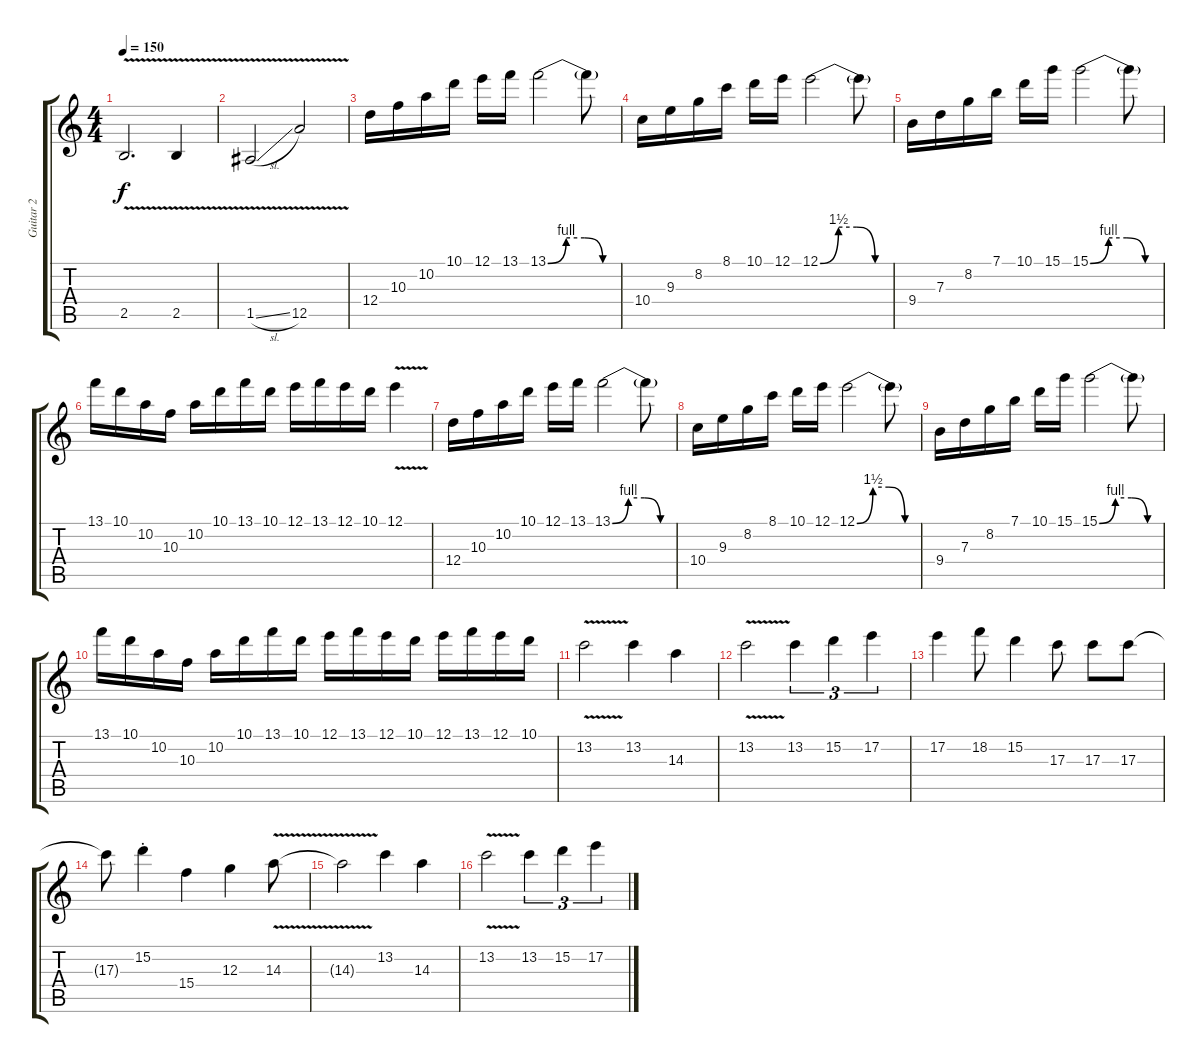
\track ("Guitar 2" "Guitar 2") {instrument distortionguitar}
\staff {score tabs}
\tuning (E4 B3 G3 D3 A2 D2) {hide}
\ts (4 4)
\tempo 150
\clef g2
\ks c
2.5{v}.2{d dy f} 2.5{v}.4 |
1.5{v sl}.2 12.5{v}.2 |
12.4.16{balance 8} 10.3.16 10.2.16 10.1.16 12.1.16 13.1.16 13.1{be (custom 0 0 15 4 30 4 45 0 60 0)}.2 13.1{t}.8 |
10.4.16 9.3.16 8.2.16 8.1.16 10.1.16 12.1.16 12.1{be (custom 0 0 15 6 30 6 45 0 60 0)}.2 12.1{t}.8 |
9.4.16 7.3.16 8.2.16 7.1.16 10.1.16 15.1.16 15.1{be (custom 0 0 15 4 30 4 45 0 60 0)}.2 15.1{t}.8 |
13.1.16 10.1.16 10.2.16 10.3.16 10.2.16 10.1.16 13.1.16 10.1.16 12.1.16 13.1.16 12.1.16 10.1.16 12.1{v}.4 |
12.4.16 10.3.16 10.2.16 10.1.16 12.1.16 13.1.16 13.1{be (custom 0 0 15 4 30 4 45 0 60 0)}.2 13.1{t}.8 |
10.4.16 9.3.16 8.2.16 8.1.16 10.1.16 12.1.16 12.1{be (custom 0 0 15 6 30 6 45 0 60 0)}.2 12.1{t}.8 |
9.4.16 7.3.16 8.2.16 7.1.16 10.1.16 15.1.16 15.1{be (custom 0 0 15 4 30 4 45 0 60 0)}.2 15.1{t}.8 |
13.1.16 10.1.16 10.2.16 10.3.16 10.2.16 10.1.16 13.1.16 10.1.16 12.1.16 13.1.16 12.1.16 10.1.16 12.1.16 13.1.16 12.1.16 10.1.16 |
13.2{v}.2 13.2.4 14.3.4 |
13.2{v}.2 13.2.4{tu (3 2)} 15.2.4{tu (3 2)} 17.2.4{tu (3 2)} |
17.2.4 18.2.8 15.2.4 17.3.8 17.3.8 17.3.8 |
17.3{t}.8 15.2{st}.4 15.4.4 12.3.4 14.3{v}.8 |
14.3{t}.2 13.2.4 14.3.4 |
13.2{v}.2 13.2.4{tu (3 2)} 15.2.4{tu (3 2)} 17.2.4{tu (3 2)}
